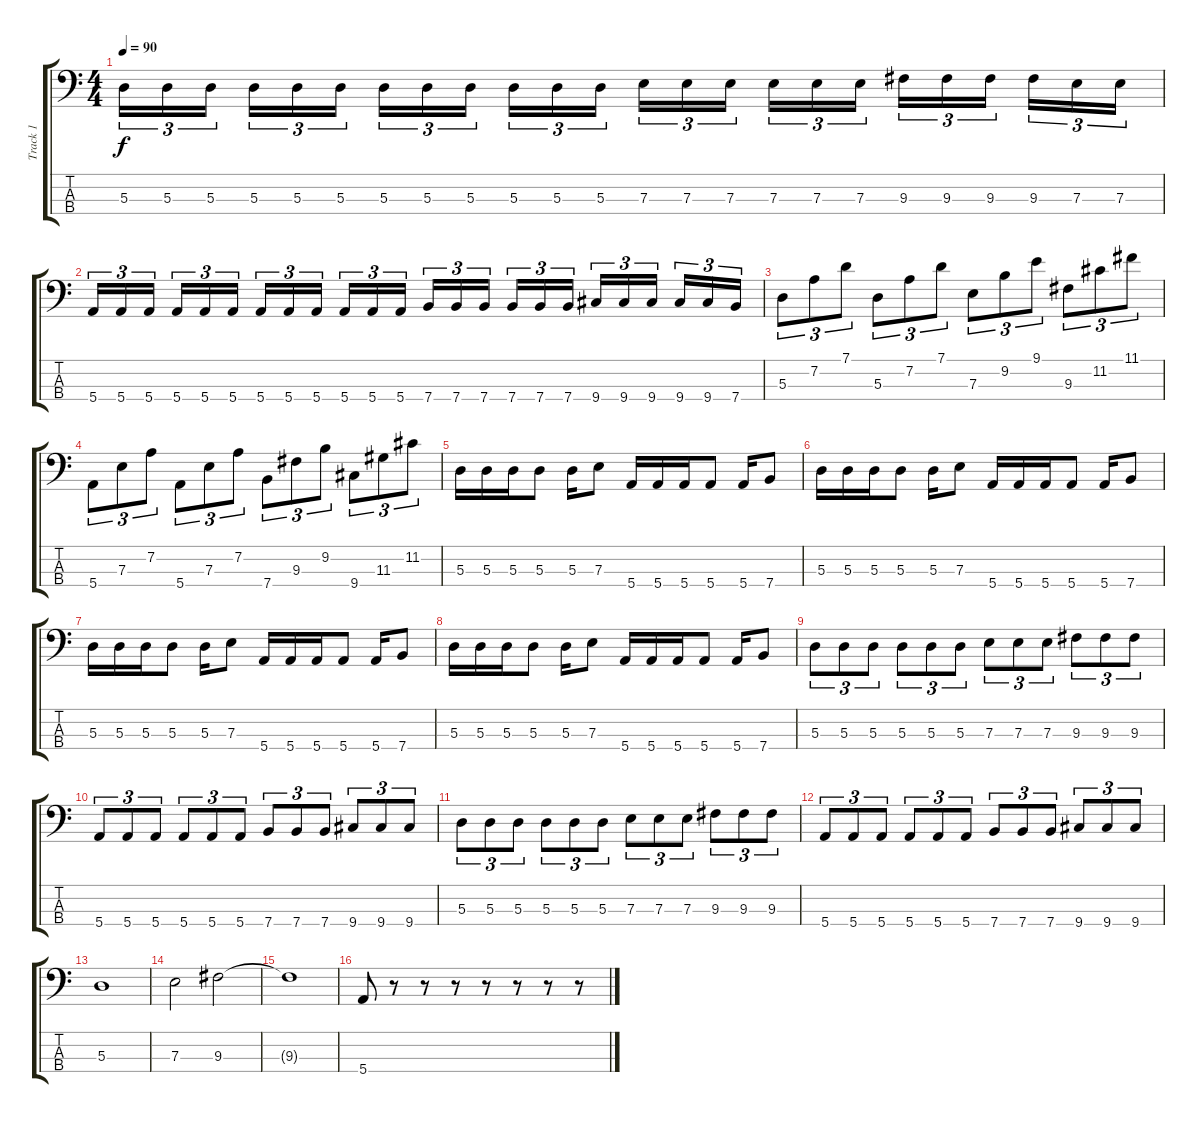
\track ("Track 1" "Track 1") {instrument electricbasspick}
\staff {score tabs}
\tuning (G2 D2 A1 E1) {hide}
\ts (4 4)
\tempo 90
\clef f4
\ks c
5.3.16{tu (3 2) dy f} 5.3.16{tu (3 2)} 5.3.16{tu (3 2)} 5.3.16{tu (3 2)} 5.3.16{tu (3 2)} 5.3.16{tu (3 2)} 5.3.16{tu (3 2)} 5.3.16{tu (3 2)} 5.3.16{tu (3 2)} 5.3.16{tu (3 2)} 5.3.16{tu (3 2)} 5.3.16{tu (3 2)} 7.3.16{tu (3 2)} 7.3.16{tu (3 2)} 7.3.16{tu (3 2)} 7.3.16{tu (3 2)} 7.3.16{tu (3 2)} 7.3.16{tu (3 2)} 9.3.16{tu (3 2)} 9.3.16{tu (3 2)} 9.3.16{tu (3 2)} 9.3.16{tu (3 2)} 7.3.16{tu (3 2)} 7.3.16{tu (3 2)} |
5.4.16{tu (3 2)} 5.4.16{tu (3 2)} 5.4.16{tu (3 2)} 5.4.16{tu (3 2)} 5.4.16{tu (3 2)} 5.4.16{tu (3 2)} 5.4.16{tu (3 2)} 5.4.16{tu (3 2)} 5.4.16{tu (3 2)} 5.4.16{tu (3 2)} 5.4.16{tu (3 2)} 5.4.16{tu (3 2)} 7.4.16{tu (3 2)} 7.4.16{tu (3 2)} 7.4.16{tu (3 2)} 7.4.16{tu (3 2)} 7.4.16{tu (3 2)} 7.4.16{tu (3 2)} 9.4.16{tu (3 2)} 9.4.16{tu (3 2)} 9.4.16{tu (3 2)} 9.4.16{tu (3 2)} 9.4.16{tu (3 2)} 7.4.16{tu (3 2)} |
5.3.8{tu (3 2)} 7.2.8{tu (3 2)} 7.1.8{tu (3 2)} 5.3.8{tu (3 2)} 7.2.8{tu (3 2)} 7.1.8{tu (3 2)} 7.3.8{tu (3 2)} 9.2.8{tu (3 2)} 9.1.8{tu (3 2)} 9.3.8{tu (3 2)} 11.2.8{tu (3 2)} 11.1.8{tu (3 2)} |
5.4.8{tu (3 2)} 7.3.8{tu (3 2)} 7.2.8{tu (3 2)} 5.4.8{tu (3 2)} 7.3.8{tu (3 2)} 7.2.8{tu (3 2)} 7.4.8{tu (3 2)} 9.3.8{tu (3 2)} 9.2.8{tu (3 2)} 9.4.8{tu (3 2)} 11.3.8{tu (3 2)} 11.2.8{tu (3 2)} |
5.3.16 5.3.16 5.3.16 5.3.8 5.3.16 7.3.8 5.4.16 5.4.16 5.4.16 5.4.8 5.4.16 7.4.8 |
5.3.16 5.3.16 5.3.16 5.3.8 5.3.16 7.3.8 5.4.16 5.4.16 5.4.16 5.4.8 5.4.16 7.4.8 |
5.3.16 5.3.16 5.3.16 5.3.8 5.3.16 7.3.8 5.4.16 5.4.16 5.4.16 5.4.8 5.4.16 7.4.8 |
5.3.16 5.3.16 5.3.16 5.3.8 5.3.16 7.3.8 5.4.16 5.4.16 5.4.16 5.4.8 5.4.16 7.4.8 |
5.3.8{tu (3 2)} 5.3.8{tu (3 2)} 5.3.8{tu (3 2)} 5.3.8{tu (3 2)} 5.3.8{tu (3 2)} 5.3.8{tu (3 2)} 7.3.8{tu (3 2)} 7.3.8{tu (3 2)} 7.3.8{tu (3 2)} 9.3.8{tu (3 2)} 9.3.8{tu (3 2)} 9.3.8{tu (3 2)} |
5.4.8{tu (3 2)} 5.4.8{tu (3 2)} 5.4.8{tu (3 2)} 5.4.8{tu (3 2)} 5.4.8{tu (3 2)} 5.4.8{tu (3 2)} 7.4.8{tu (3 2)} 7.4.8{tu (3 2)} 7.4.8{tu (3 2)} 9.4.8{tu (3 2)} 9.4.8{tu (3 2)} 9.4.8{tu (3 2)} |
5.3.8{tu (3 2)} 5.3.8{tu (3 2)} 5.3.8{tu (3 2)} 5.3.8{tu (3 2)} 5.3.8{tu (3 2)} 5.3.8{tu (3 2)} 7.3.8{tu (3 2)} 7.3.8{tu (3 2)} 7.3.8{tu (3 2)} 9.3.8{tu (3 2)} 9.3.8{tu (3 2)} 9.3.8{tu (3 2)} |
5.4.8{tu (3 2)} 5.4.8{tu (3 2)} 5.4.8{tu (3 2)} 5.4.8{tu (3 2)} 5.4.8{tu (3 2)} 5.4.8{tu (3 2)} 7.4.8{tu (3 2)} 7.4.8{tu (3 2)} 7.4.8{tu (3 2)} 9.4.8{tu (3 2)} 9.4.8{tu (3 2)} 9.4.8{tu (3 2)} |
5.3.1 |
7.3.2 9.3.2 |
9.3{t}.1 |
5.4.8 r.8 r.8 r.8 r.8 r.8 r.8 r.8
